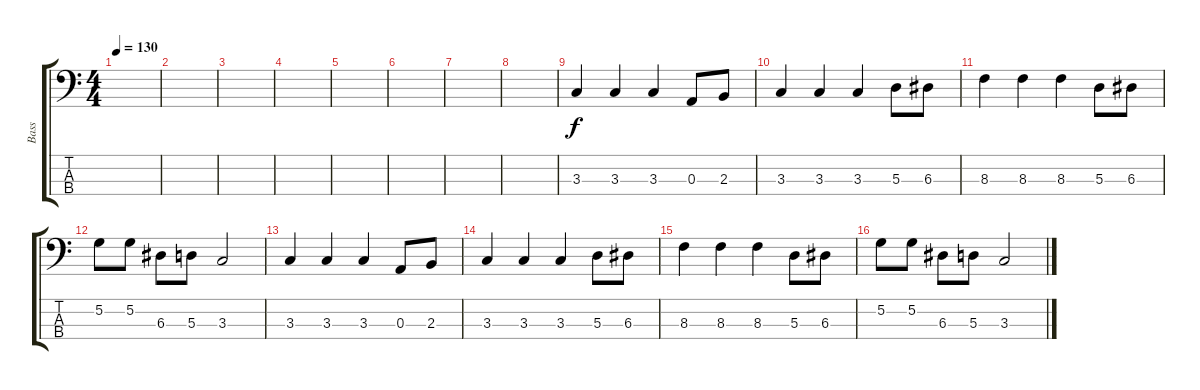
\track ("Bass" "Bass") {instrument electricbassfinger}
\staff {score tabs}
\tuning (G2 D2 A1 E1) {hide}
\ts (4 4)
\tempo 130
\clef f4
\ks c
|
|
|
|
|
|
|
|
3.3.4 3.3.4 3.3.4 0.3.8 2.3.8 |
3.3.4 3.3.4 3.3.4 5.3.8 6.3.8 |
8.3.4 8.3.4 8.3.4 5.3.8 6.3.8 |
5.2.8 5.2.8 6.3.8 5.3.8 3.3.2 |
3.3.4 3.3.4 3.3.4 0.3.8 2.3.8 |
3.3.4 3.3.4 3.3.4 5.3.8 6.3.8 |
8.3.4 8.3.4 8.3.4 5.3.8 6.3.8 |
5.2.8 5.2.8 6.3.8 5.3.8 3.3.2
